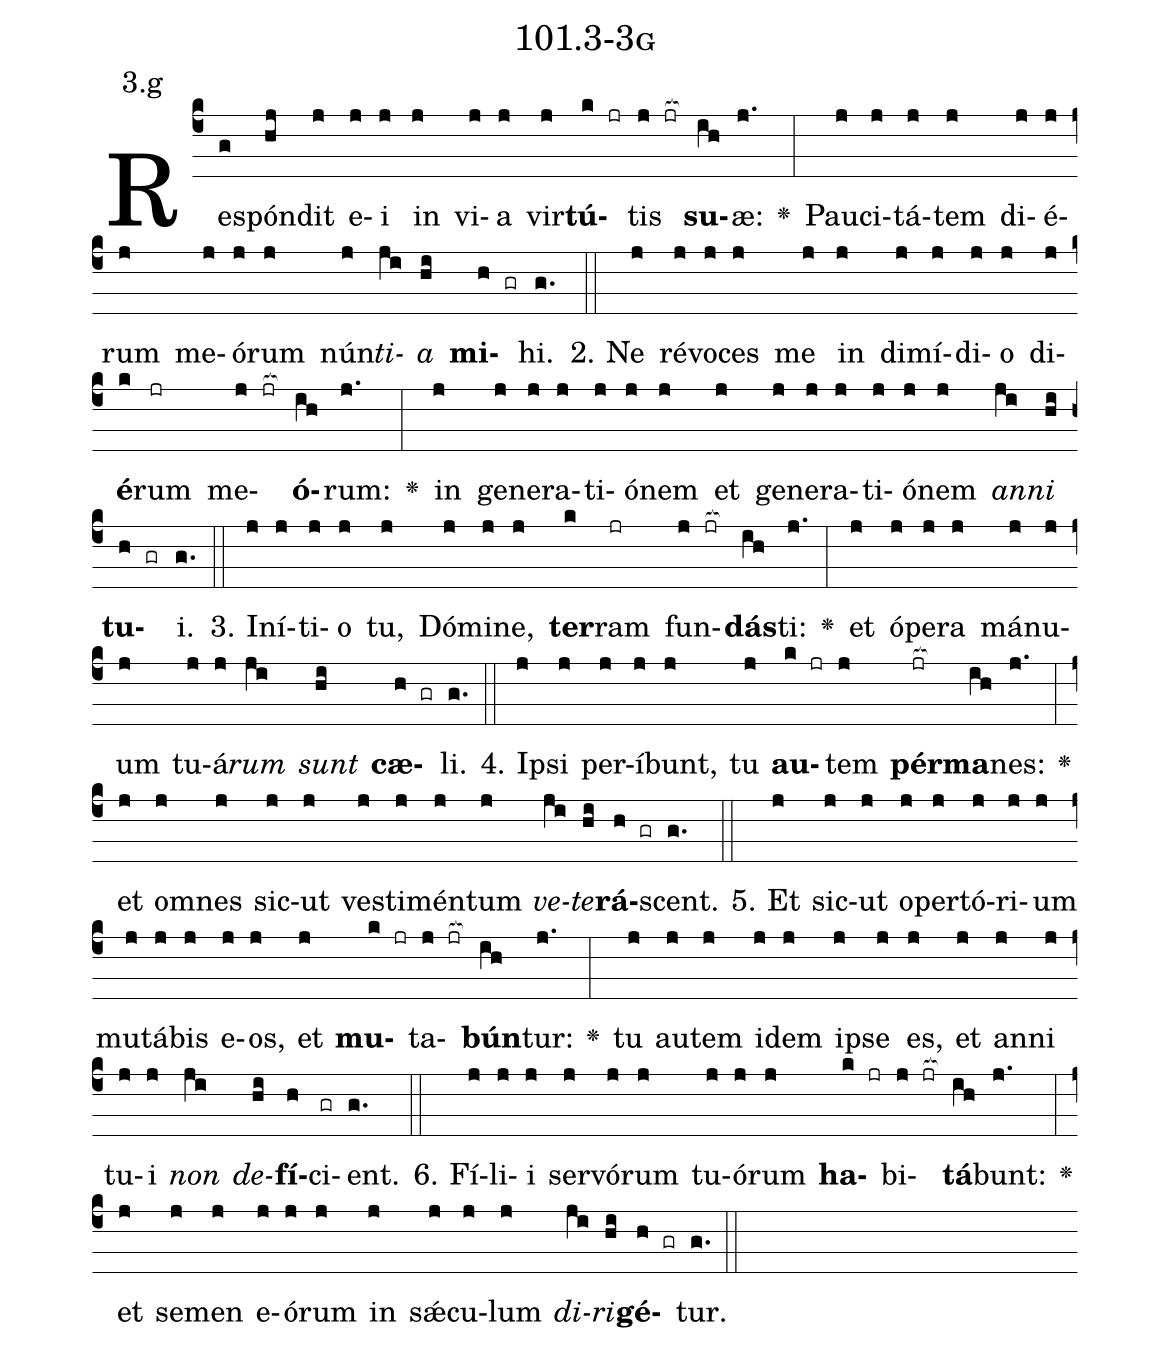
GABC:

name: 101.3-3g;
annotation: 3.g;
%%
(c4)Re(g)spón(hj)dit(j) e(j)i(j) in(j) vi(j)a(j) vir(j)<b>tú</b>(k jr)tis(j jr[ocb:1{]) <b>su</b>(ih[ocb:0}])æ:(j.) <v>\greheightstar</v>(:) Pau(j)ci(j)tá(j)tem(j) di(j)é(j)rum(j) me(j)ó(j)rum(j) nún(j)<i>ti</i>(ji)<i>a</i>(hi) <b>mi</b>(h gr)hi.(g.) (::)
2. Ne(j) ré(j)vo(j)ces(j) me(j) in(j) di(j)mí(j)di(j)o(j) di(j)<b>é</b>(k)rum(jr) me(j jr[ocb:1{])<b>ó</b>(ih[ocb:0}])rum:(j.) <v>\greheightstar</v>(:) in(j) ge(j)ne(j)ra(j)ti(j)ó(j)nem(j) et(j) ge(j)ne(j)ra(j)ti(j)ó(j)nem(j) <i>an</i>(ji)<i>ni</i>(hi) <b>tu</b>(h gr)i.(g.) (::)
3. In(j)í(j)ti(j)o(j) tu,(j) Dó(j)mi(j)ne,(j) <b>ter</b>(k)ram(jr) fun(j jr[ocb:1{])<b>dás</b>(ih[ocb:0}])ti:(j.) <v>\greheightstar</v>(:) et(j) ó(j)pe(j)ra(j) má(j)nu(j)um(j) tu(j)á(j)<i>rum</i>(ji) <i>sunt</i>(hi) <b>cæ</b>(h gr)li.(g.) (::)
4. Ip(j)si(j) per(j)í(j)bunt,(j) tu(j) <b>au</b>(k jr)tem(j) <b>pér</b>(jr[ocb:1{])<b>ma</b>(ih[ocb:0}])nes:(j.) <v>\greheightstar</v>(:) et(j) om(j)nes(j) sic(j)ut(j) ves(j)ti(j)mén(j)tum(j) <i>ve</i>(ji)<i>te</i>(hi)<b>rá</b>(h gr)scent.(g.) (::)
5. Et(j) sic(j)ut(j) o(j)per(j)tó(j)ri(j)um(j) mu(j)tá(j)bis(j) e(j)os,(j) et(j) <b>mu</b>(k jr)ta(j jr[ocb:1{])<b>bún</b>(ih[ocb:0}])tur:(j.) <v>\greheightstar</v>(:) tu(j) au(j)tem(j) i(j)dem(j) ip(j)se(j) es,(j) et(j) an(j)ni(j) tu(j)i(j) <i>non</i>(ji) <i>de</i>(hi)<b>fí</b>(h)ci(gr)ent.(g.) (::)
6. Fí(j)li(j)i(j) ser(j)vó(j)rum(j) tu(j)ó(j)rum(j) <b>ha</b>(k jr)bi(j jr[ocb:1{])<b>tá</b>(ih[ocb:0}])bunt:(j.) <v>\greheightstar</v>(:) et(j) se(j)men(j) e(j)ó(j)rum(j) in(j) sǽ(j)cu(j)lum(j) <i>di</i>(ji)<i>ri</i>(hi)<b>gé</b>(h gr)tur.(g.) (::)
